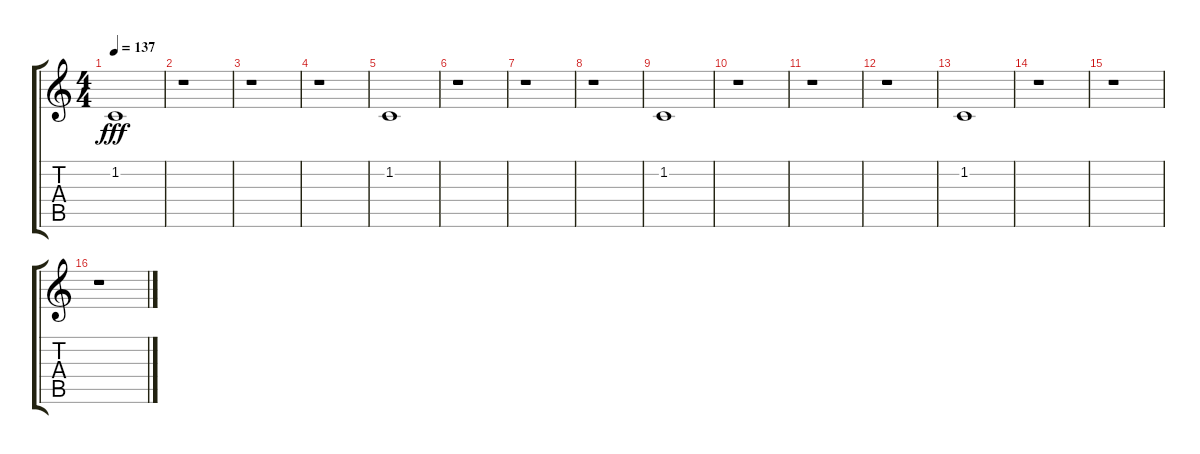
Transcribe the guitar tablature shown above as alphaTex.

\track "" {instrument reversecymbal}
\staff {score tabs}
\tuning (E4 B3 G3 D3 A2 E2) {hide}
\ts (4 4)
\tempo 137
\clef g2
\ks c
1.2.1{dy fff} |
r.1 |
r.1 |
r.1 |
1.2.1 |
r.1 |
r.1 |
r.1 |
1.2.1 |
r.1 |
r.1 |
r.1 |
1.2.1 |
r.1 |
r.1 |
r.1
